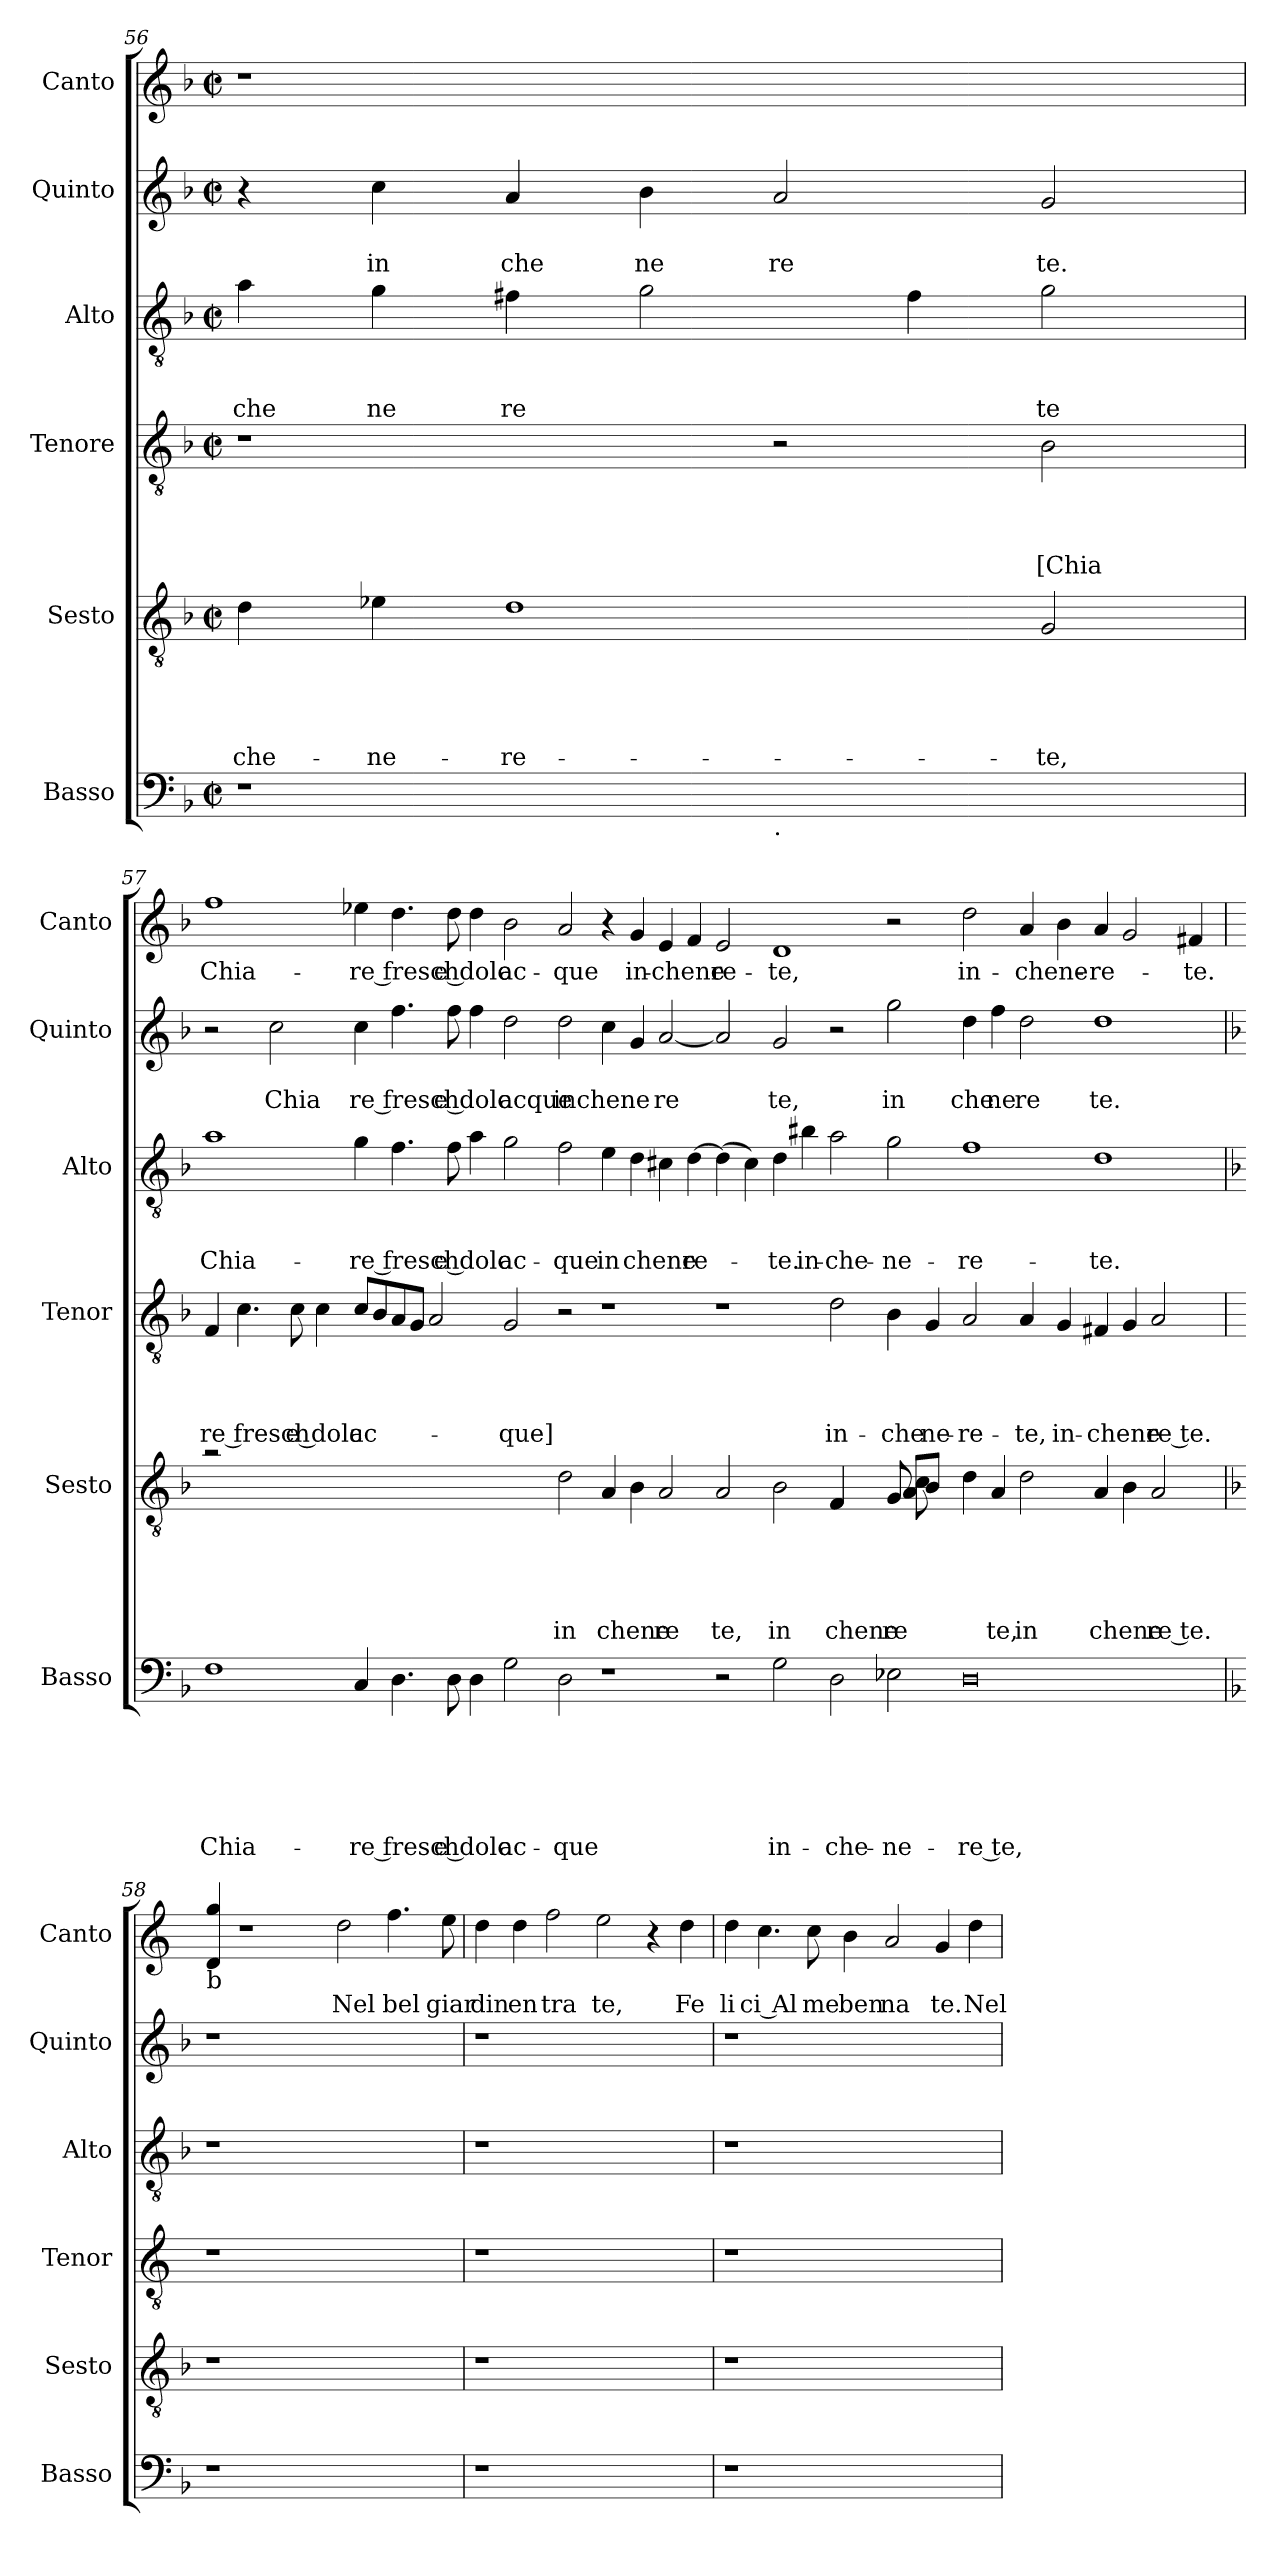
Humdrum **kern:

**kern	**text	**text	**text	**text	**text	**text	**kern	**text	**text	**text	**text	**text	**kern	**text	**text	**text	**text	**kern	**text	**text	**text	**kern	**text	**text	**kern	**text
*part6	*part6	*part6	*part6	*part6	*part6	*part6	*part5	*part5	*part5	*part5	*part5	*part5	*part4	*part4	*part4	*part4	*part4	*part3	*part3	*part3	*part3	*part2	*part2	*part2	*part1	*part1
*staff6	*staff6	*staff6	*staff6	*staff6	*staff6	*staff6	*staff5	*staff5	*staff5	*staff5	*staff5	*staff5	*staff4	*staff4	*staff4	*staff4	*staff4	*staff3	*staff3	*staff3	*staff3	*staff2	*staff2	*staff2	*staff1	*staff1
*I"Basso	*	*	*	*	*	*	*I"Sesto	*	*	*	*	*	*I"Tenore	*	*	*	*	*I"Alto	*	*	*	*I"Quinto	*	*	*I"Canto	*
*I'Basso	*	*	*	*	*	*	*I'Sesto	*	*	*	*	*	*I'Tenor	*	*	*	*	*I'Alto	*	*	*	*I'Quinto	*	*	*I'Canto	*
*clefF4	*	*	*	*	*	*	*clefGv2	*	*	*	*	*	*clefGv2	*	*	*	*	*clefGv2	*	*	*	*clefG2	*	*	*clefG2	*
*k[b-]	*	*	*	*	*	*	*k[b-]	*	*	*	*	*	*k[b-]	*	*	*	*	*k[b-]	*	*	*	*k[b-]	*	*	*k[b-]	*
*F:	*	*	*	*	*	*	*F:	*	*	*	*	*	*F:	*	*	*	*	*F:	*	*	*	*F:	*	*	*F:	*
*M2/2	*	*	*	*	*	*	*M2/2	*	*	*	*	*	*M2/2	*	*	*	*	*M2/2	*	*	*	*M2/2	*	*	*M2/2	*
*met(c|)	*	*	*	*	*	*	*met(c|)	*	*	*	*	*	*met(c|)	*	*	*	*	*met(c|)	*	*	*	*met(c|)	*	*	*met(c|)	*
=56	=56	=56	=56	=56	=56	=56	=56	=56	=56	=56	=56	=56	=56	=56	=56	=56	=56	=56	=56	=56	=56	=56	=56	=56	=56	=56
!	!	!	!	!	!	!	!	!	!	!	!	!LO:LY:b	!	!	!	!	!	!	!	!	!LO:LY:b	!	!	!	!	!
1r	.	.	.	.	.	.	4d\	.	.	.	.	-che-	1r	.	.	.	.	4a\	.	.	che	4r	.	.	1r	.
!	!	!	!	!	!	!	!	!	!	!	!	!LO:LY:b	!	!	!	!	!	!	!	!	!LO:LY:b	!	!	!LO:LY:b	!	!
.	.	.	.	.	.	.	4e-X\	.	.	.	.	-ne-	.	.	.	.	.	4g\	.	.	ne	4cc\	.	in	.	.
!	!	!	!	!	!	!	!	!	!	!	!	!LO:LY:b	!	!	!	!	!	!	!	!	!LO:LY:b	!	!	!LO:LY:b	!	!
.	.	.	.	.	.	.	1d	.	.	.	.	-re-	.	.	.	.	.	4f#X\	.	.	re	4a/	.	che	.	.
!	!	!	!	!	!	!	!	!	!	!	!	!	!	!	!	!	!	!	!	!	!	!	!	!LO:LY:b	!	!
.	.	.	.	.	.	.	.	.	.	.	.	.	.	.	.	.	.	2g\	.	.	.	4b-\	.	ne	.	.
!LO:TX:b:t=.	!	!	!	!	!	!	!	!	!	!	!	!	!	!	!	!	!	!	!	!	!	!	!	!	!	!
!	!	!	!	!	!	!	!	!	!	!	!	!	!	!	!	!	!	!	!	!	!	!	!	!LO:LY:b	!	!
1ryy	.	.	.	.	.	.	.	.	.	.	.	.	2r	.	.	.	.	.	.	.	.	2a/	.	re	1ryy	.
.	.	.	.	.	.	.	.	.	.	.	.	.	.	.	.	.	.	4f#\	.	.	.	.	.	.	.	.
!	!	!	!	!	!	!	!	!	!	!	!	!LO:LY:b	!	!	!	!	!LO:LY:b	!	!	!	!LO:LY:b	!	!	!LO:LY:b	!	!
.	.	.	.	.	.	.	2G/	.	.	.	.	-te,	2B-\	.	.	.	[Chia	2g\	.	.	te	2g/	.	te.	.	.
!!LO:LB:g=z
=57	=57	=57	=57	=57	=57	=57	=57	=57	=57	=57	=57	=57	=57	=57	=57	=57	=57	=57	=57	=57	=57	=57	=57	=57	=57	=57
!	!	!	!	!	!	!LO:LY:b	!	!	!	!	!	!	!	!	!	!	!LO:LY:b	!	!	!	!LO:LY:b	!	!	!	!	!LO:LY:b
*	*	*	*	*	*	*	*^	*	*	*	*	*	*	*	*	*	*	*	*	*	*	*	*	*	*	*
*	*	*	*	*	*	*	*	*^	*	*	*	*	*	*	*	*	*	*	*	*	*	*	*	*	*	*	*
*	*	*	*	*	*	*	*	*	*^	*	*	*	*	*	*	*	*	*	*	*	*	*	*	*	*	*	*	*
1F	.	.	.	.	.	Chia-	2ra	00ryy	00ryy	00ryy	.	.	.	.	.	4F/	.	.	.	re fresch	1a	.	.	Chia-	2r	.	.	1ff	Chia-
.	.	.	.	.	.	.	.	.	.	.	.	.	.	.	.	4.c\	.	.	.	.	.	.	.	.	.	.	.	.	.
!	!	!	!	!	!	!	!	!	!	!	!	!	!	!	!	!	!	!	!	!	!	!	!	!	!	!	!LO:LY:b	!	!
.	.	.	.	.	.	.	0ryy	.	.	.	.	.	.	.	.	.	.	.	.	.	.	.	.	.	2cc\	.	Chia	.	.
!	!	!	!	!	!	!	!	!	!	!	!	!	!	!	!	!	!	!	!	!LO:LY:b	!	!	!	!	!	!	!	!	!
.	.	.	.	.	.	.	.	.	.	.	.	.	.	.	.	8c\	.	.	.	e dolc	.	.	.	.	.	.	.	.	.
.	.	.	.	.	.	.	.	.	.	.	.	.	.	.	.	4c\	.	.	.	.	.	.	.	.	.	.	.	.	.
!	!	!	!	!	!	!LO:LY:b	!	!	!	!	!	!	!	!	!	!	!	!	!	!LO:LY:b	!	!	!	!LO:LY:b	!	!	!LO:LY:b	!	!LO:LY:b
4C/	.	.	.	.	.	-re fresch	.	.	.	.	.	.	.	.	.	8c/L	.	.	.	ac-	4g\	.	.	-re fresch	4cc\	.	re fresch	4ee-X\	-re fresch
.	.	.	.	.	.	.	.	.	.	.	.	.	.	.	.	8B-/	.	.	.	.	.	.	.	.	.	.	.	.	.
4.D\	.	.	.	.	.	.	.	.	.	.	.	.	.	.	.	8A/	.	.	.	.	4.f\	.	.	.	4.ff\	.	.	4.dd\	.
.	.	.	.	.	.	.	.	.	.	.	.	.	.	.	.	8G/J	.	.	.	.	.	.	.	.	.	.	.	.	.
.	.	.	.	.	.	.	.	.	.	.	.	.	.	.	.	2A/	.	.	.	.	.	.	.	.	.	.	.	.	.
!	!	!	!	!	!	!LO:LY:b	!	!	!	!	!	!	!	!	!	!	!	!	!	!	!	!	!	!LO:LY:b	!	!	!LO:LY:b	!	!LO:LY:b
8D\	.	.	.	.	.	e dolc	.	.	.	.	.	.	.	.	.	.	.	.	.	.	8f\	.	.	e dolc	8ff\	.	e dolc	8dd\	e dolc
4D\	.	.	.	.	.	.	.	.	.	.	.	.	.	.	.	.	.	.	.	.	4a\	.	.	.	4ff\	.	.	4dd\	.
!	!	!	!	!	!	!LO:LY:b	!	!	!	!	!	!	!	!	!	!	!	!	!	!LO:LY:b	!	!	!	!LO:LY:b	!	!	!LO:LY:b	!	!LO:LY:b
2G\	.	.	.	.	.	ac-	.	.	.	.	.	.	.	.	.	2G/	.	.	.	-que]	2g\	.	.	ac-	2dd\	.	acque	2b-\	ac-
!	!	!	!	!	!	!LO:LY:b	!	!	!	!	!	!	!	!	!LO:LY:b	!	!	!	!	!	!	!	!	!LO:LY:b	!	!	!LO:LY:b	!	!LO:LY:b
2D\	.	.	.	.	.	-que	2d\	.	.	.	.	.	.	.	in	2r	.	.	.	.	2f\	.	.	-que	2dd\	.	inchene	2a/	-que
!	!	!	!	!	!	!	!	!	!	!	!	!	!	!	!LO:LY:b	!	!	!	!	!	!	!	!	!LO:LY:b	!	!	!	!	!
1r	.	.	.	.	.	.	4A/	.	.	.	.	.	.	.	chene	1r	.	.	.	.	4e\	.	.	in	4cc\	.	.	4r	.
!	!	!	!	!	!	!	!	!	!	!	!	!	!	!	!	!	!	!	!	!	!	!	!	!LO:LY:b	!	!	!	!	!LO:LY:b
.	.	.	.	.	.	.	4B-\	.	.	.	.	.	.	.	.	.	.	.	.	.	4d\	.	.	chene-	4g/	.	.	4g/	in-
!	!	!	!	!	!	!	!	!	!	!	!	!	!	!	!LO:LY:b	!	!	!	!	!	!	!	!	!	!	!	!LO:LY:b	!	!LO:LY:b
.	.	.	.	.	.	.	2A/	.	.	.	.	.	.	.	re	.	.	.	.	.	4c#X\	.	.	.	[<2a/	.	re	4e/	-chene-
!	!	!	!	!	!	!	!	!	!	!	!	!	!	!	!	!	!	!	!	!	!	!	!	!LO:LY:b	!	!	!	!	!
.	.	.	.	.	.	.	.	.	.	.	.	.	.	.	.	.	.	.	.	.	[>4d\	.	.	-re-	.	.	.	4f/	.
!	!	!	!	!	!	!	!	!	!	!	!	!	!	!	!LO:LY:b	!	!	!	!	!	!	!	!	!	!	!	!	!	!LO:LY:b
2r	.	.	.	.	.	.	2A/	1ryy	1.ryy	1..ryy	.	.	.	.	te,	1r	.	.	.	.	(>4d\]	.	.	.	2a/]	.	.	2e/	-re-
.	.	.	.	.	.	.	.	.	.	.	.	.	.	.	.	.	.	.	.	.	4c#\)	.	.	.	.	.	.	.	.
!	!	!	!	!	!	!LO:LY:b	!	!	!	!	!	!	!	!	!LO:LY:b	!	!	!	!	!	!	!	!	!LO:LY:b	!	!	!LO:LY:b	!	!LO:LY:b
2G\	.	.	.	.	.	in-	2B-\	.	.	.	.	.	.	.	in	.	.	.	.	.	4d\	.	.	-te.	2g/	.	te,	1d	-te,
!	!	!	!	!	!	!	!	!	!	!	!	!	!	!	!	!	!	!	!	!	!	!	!	!LO:LY:b	!	!	!	!	!
.	.	.	.	.	.	.	.	.	.	.	.	.	.	.	.	.	.	.	.	.	4b#X\	.	.	in-	.	.	.	.	.
!	!	!	!	!	!	!LO:LY:b	!	!	!	!	!	!	!	!	!LO:LY:b	!	!	!	!	!LO:LY:b	!	!	!	!LO:LY:b	!	!	!	!	!
2D\	.	.	.	.	.	-che-	4F/	4F/	.	.	.	.	.	.	chene	2d\	.	.	.	in-	2a\	.	.	-che-	2r	.	.	.	.
.	.	.	.	.	.	.	1ryy	4ryy	.	.	.	.	.	.	.	.	.	.	.	.	.	.	.	.	.	.	.	.	.
!	!	!	!	!	!	!LO:LY:b	!	!	!	!	!	!	!	!	!LO:LY:b	!	!	!	!	!LO:LY:b	!	!	!	!LO:LY:b	!	!	!LO:LY:b	!	!
2E-X\	.	.	.	.	.	-ne-	.	8G/	8A/L	.	.	.	.	.	re	4B-\	.	.	.	-che-	2g\	.	.	-ne-	2gg\	.	in	2r	.
.	.	.	.	.	.	.	.	1ryy	8ryy	.	.	.	.	.	.	.	.	.	.	.	.	.	.	.	.	.	.	.	.
!	!	!	!	!	!	!	!	!	!	!	!	!	!	!	!	!	!	!	!	!LO:LY:b	!	!	!	!	!	!	!	!	!
.	.	.	.	.	.	.	.	.	8B-/J	8c\	.	.	.	.	.	4G/	.	.	.	-ne-	.	.	.	.	.	.	.	.	.
.	.	.	.	.	.	.	.	.	1ryy	8ryy	.	.	.	.	.	.	.	.	.	.	.	.	.	.	.	.	.	.	.
!	!	!	!	!	!	!LO:LY:b	!	!	!	!	!	!	!	!	!	!	!	!	!	!LO:LY:b	!	!	!	!LO:LY:b	!	!	!LO:LY:b	!	!LO:LY:b
0D	.	.	.	.	.	-re te,-	.	.	.	4d\	.	.	.	.	.	2A/	.	.	.	-re-	1f	.	.	-re-	4dd\	.	che	2dd\	in-
!	!	!	!	!	!	!	!	!	!	!	!	!	!	!	!LO:LY:b	!	!	!	!	!	!	!	!	!	!	!	!LO:LY:b	!	!
.	.	.	.	.	.	.	1..ryy	.	.	4A/	.	.	.	.	te,	.	.	.	.	.	.	.	.	.	4ff\	.	ne	.	.
!	!	!	!	!	!	!	!	!	!	!	!	!	!	!	!LO:LY:b	!	!	!	!	!LO:LY:b	!	!	!	!	!	!	!LO:LY:b	!	!LO:LY:b
.	.	.	.	.	.	.	.	.	.	2d\	.	.	.	.	in	4A/	.	.	.	-te,	.	.	.	.	2dd\	.	re	4a/	-chene-
.	.	.	.	.	.	.	.	1ryy	.	.	.	.	.	.	.	.	.	.	.	.	.	.	.	.	.	.	.	.	.
!	!	!	!	!	!	!	!	!	!	!	!	!	!	!	!	!	!	!	!	!LO:LY:b	!	!	!	!	!	!	!	!	!
.	.	.	.	.	.	.	.	.	.	.	.	.	.	.	.	4G/	.	.	.	in-	.	.	.	.	.	.	.	4b-\	.
.	.	.	.	.	.	.	.	.	1ryy	.	.	.	.	.	.	.	.	.	.	.	.	.	.	.	.	.	.	.	.
!	!	!	!	!	!	!	!	!	!	!	!	!	!	!	!LO:LY:b	!	!	!	!	!LO:LY:b	!	!	!	!LO:LY:b	!	!	!LO:LY:b	!	!LO:LY:b
.	.	.	.	.	.	.	.	.	.	4A/	.	.	.	.	chene	4F#X/	.	.	.	-chene-	1d	.	.	-te.	1dd	.	te.	4a/	-re-
.	.	.	.	.	.	.	.	.	.	4B-\	.	.	.	.	.	4G/	.	.	.	.	.	.	.	.	.	.	.	2g/	.
!	!	!	!	!	!	!	!	!	!	!	!	!	!	!	!LO:LY:b	!	!	!	!	!LO:LY:b	!	!	!	!	!	!	!	!	!
.	.	.	.	.	.	.	.	.	.	2A/	.	.	.	.	re te.	2A/	.	.	.	-re te.-	.	.	.	.	.	.	.	.	.
.	.	.	.	.	.	.	.	4.ryy	.	.	.	.	.	.	.	.	.	.	.	.	.	.	.	.	.	.	.	.	.
!	!	!	!	!	!	!	!	!	!	!	!	!	!	!	!	!	!	!	!	!	!	!	!	!	!	!	!	!	!LO:LY:b
.	.	.	.	.	.	.	.	.	.	.	.	.	.	.	.	.	.	.	.	.	.	.	.	.	.	.	.	4f#/	-te.
.	.	.	.	.	.	.	.	.	8ryy	.	.	.	.	.	.	.	.	.	.	.	.	.	.	.	.	.	.	.	.
*	*	*	*	*	*	*	*v	*v	*v	*v	*	*	*	*	*	*	*	*	*	*	*	*	*	*	*	*	*	*	*
!!LO:PB:g=z
=58!	=58!	=58!	=58!	=58!	=58!	=58!	=58!	=58!	=58!	=58!	=58!	=58!	=58!	=58!	=58!	=58!	=58!	=58!	=58!	=58!	=58!	=58!	=58!	=58!	=58!	=58!
*	*	*	*	*	*	*	*	*	*	*	*	*	*k[]	*	*	*	*	*	*	*	*	*	*	*	*k[]	*
*	*	*	*	*	*	*	*	*	*	*	*	*	*C:	*	*	*	*	*	*	*	*	*	*	*	*C:	*
*	*	*	*	*	*	*	*^	*	*	*	*	*	*	*	*	*	*	*	*	*	*	*	*	*	*	*
*	*	*	*	*	*	*	*	*^	*	*	*	*	*	*	*	*	*	*	*	*	*	*	*	*	*	*	*
!	!	!	!	!	!	!	!	!	!	!	!	!	!	!	!	!	!	!	!	!	!	!	!	!	!	!	!LO:TX:b:t=b	!
*	*	*	*	*	*	*	*v	*v	*v	*	*	*	*	*	*	*	*	*	*	*	*	*	*	*	*	*	*	*
1r	.	.	.	.	.	.	1r	.	.	.	.	.	1r	.	.	.	.	1r	.	.	.	1r	.	.	4d/ 4gg/	.
.	.	.	.	.	.	.	.	.	.	.	.	.	.	.	.	.	.	.	.	.	.	.	.	.	1r	.
1ryy	.	.	.	.	.	.	1ryy	.	.	.	.	.	1ryy	.	.	.	.	1ryy	.	.	.	1ryy	.	.	.	.
!	!	!	!	!	!	!	!	!	!	!	!	!	!	!	!	!	!	!	!	!	!	!	!	!	!	!LO:LY:b
.	.	.	.	.	.	.	.	.	.	.	.	.	.	.	.	.	.	.	.	.	.	.	.	.	2dd\	Nel
!	!	!	!	!	!	!	!	!	!	!	!	!	!	!	!	!	!	!	!	!	!	!	!	!	!	!LO:LY:b
.	.	.	.	.	.	.	.	.	.	.	.	.	.	.	.	.	.	.	.	.	.	.	.	.	4.ff\	bel
4ryy	.	.	.	.	.	.	4ryy	.	.	.	.	.	4ryy	.	.	.	.	4ryy	.	.	.	4ryy	.	.	.	.
!	!	!	!	!	!	!	!	!	!	!	!	!	!	!	!	!	!	!	!	!	!	!	!	!	!	!LO:LY:b
.	.	.	.	.	.	.	.	.	.	.	.	.	.	.	.	.	.	.	.	.	.	.	.	.	8ee\	giar
=59	=59	=59	=59	=59	=59	=59	=59	=59	=59	=59	=59	=59	=59	=59	=59	=59	=59	=59	=59	=59	=59	=59	=59	=59	=59	=59
!	!	!	!	!	!	!	!	!	!	!	!	!	!	!	!	!	!	!	!	!	!	!	!	!	!	!LO:LY:b
1r	.	.	.	.	.	.	1r	.	.	.	.	.	1r	.	.	.	.	1r	.	.	.	1r	.	.	4dd\	din
!	!	!	!	!	!	!	!	!	!	!	!	!	!	!	!	!	!	!	!	!	!	!	!	!	!	!LO:LY:b
.	.	.	.	.	.	.	.	.	.	.	.	.	.	.	.	.	.	.	.	.	.	.	.	.	4dd\	en
!	!	!	!	!	!	!	!	!	!	!	!	!	!	!	!	!	!	!	!	!	!	!	!	!	!	!LO:LY:b
.	.	.	.	.	.	.	.	.	.	.	.	.	.	.	.	.	.	.	.	.	.	.	.	.	2ff\	tra
!	!	!	!	!	!	!	!	!	!	!	!	!	!	!	!	!	!	!	!	!	!	!	!	!	!	!LO:LY:b
1ryy	.	.	.	.	.	.	1ryy	.	.	.	.	.	1ryy	.	.	.	.	1ryy	.	.	.	1ryy	.	.	2ee\	te,
.	.	.	.	.	.	.	.	.	.	.	.	.	.	.	.	.	.	.	.	.	.	.	.	.	4r	.
!	!	!	!	!	!	!	!	!	!	!	!	!	!	!	!	!	!	!	!	!	!	!	!	!	!	!LO:LY:b
.	.	.	.	.	.	.	.	.	.	.	.	.	.	.	.	.	.	.	.	.	.	.	.	.	4dd\	Fe
=60	=60	=60	=60	=60	=60	=60	=60	=60	=60	=60	=60	=60	=60	=60	=60	=60	=60	=60	=60	=60	=60	=60	=60	=60	=60	=60
!	!	!	!	!	!	!	!	!	!	!	!	!	!	!	!	!	!	!	!	!	!	!	!	!	!	!LO:LY:b
1r	.	.	.	.	.	.	1r	.	.	.	.	.	1r	.	.	.	.	1r	.	.	.	1r	.	.	4dd\	li
!	!	!	!	!	!	!	!	!	!	!	!	!	!	!	!	!	!	!	!	!	!	!	!	!	!	!LO:LY:b:rj
.	.	.	.	.	.	.	.	.	.	.	.	.	.	.	.	.	.	.	.	.	.	.	.	.	4.cc\	ci Al
!	!	!	!	!	!	!	!	!	!	!	!	!	!	!	!	!	!	!	!	!	!	!	!	!	!	!LO:LY:b
.	.	.	.	.	.	.	.	.	.	.	.	.	.	.	.	.	.	.	.	.	.	.	.	.	8cc\	me
!	!	!	!	!	!	!	!	!	!	!	!	!	!	!	!	!	!	!	!	!	!	!	!	!	!	!LO:LY:b
.	.	.	.	.	.	.	.	.	.	.	.	.	.	.	.	.	.	.	.	.	.	.	.	.	4b\	ben
!	!	!	!	!	!	!	!	!	!	!	!	!	!	!	!	!	!	!	!	!	!	!	!	!	!	!LO:LY:b
1ryy	.	.	.	.	.	.	1ryy	.	.	.	.	.	1ryy	.	.	.	.	1ryy	.	.	.	1ryy	.	.	2a/	na
!	!	!	!	!	!	!	!	!	!	!	!	!	!	!	!	!	!	!	!	!	!	!	!	!	!	!LO:LY:b
.	.	.	.	.	.	.	.	.	.	.	.	.	.	.	.	.	.	.	.	.	.	.	.	.	4g/	te.
!	!	!	!	!	!	!	!	!	!	!	!	!	!	!	!	!	!	!	!	!	!	!	!	!	!	!LO:LY:b
.	.	.	.	.	.	.	.	.	.	.	.	.	.	.	.	.	.	.	.	.	.	.	.	.	4dd\	Nel
=	=	=	=	=	=	=	=	=	=	=	=	=	=	=	=	=	=	=	=	=	=	=	=	=	=	=
*-	*-	*-	*-	*-	*-	*-	*-	*-	*-	*-	*-	*-	*-	*-	*-	*-	*-	*-	*-	*-	*-	*-	*-	*-	*-	*-
